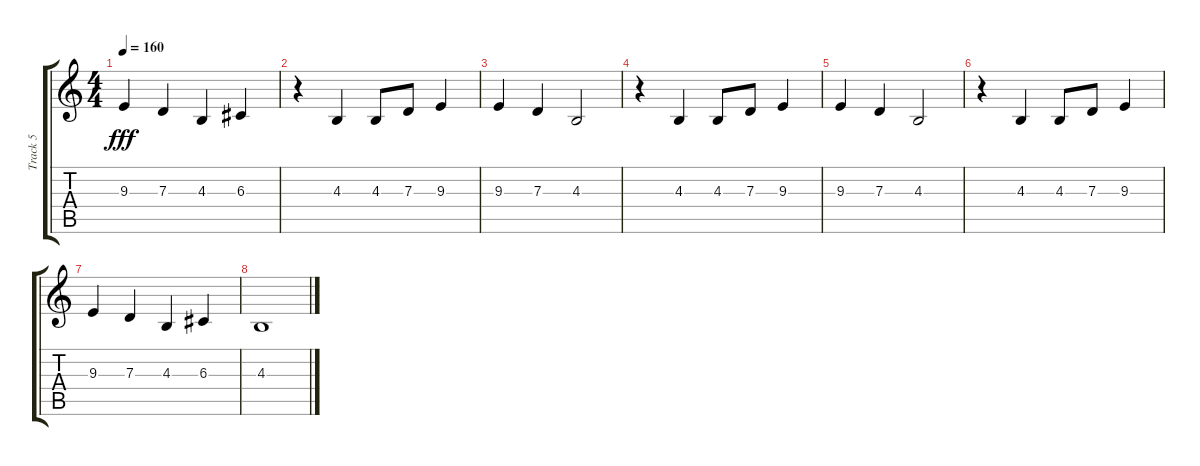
\track ("Track 5" "Track 5") {instrument tenorsax}
\staff {score tabs}
\tuning (E4 B3 G3 D3 A2 E2) {hide}
\ts (4 4)
\tempo 160
\clef g2
\ks c
9.3.4{dy fff} 7.3.4 4.3.4 6.3.4 |
r.4 4.3.4 4.3.8 7.3.8 9.3.4 |
9.3.4 7.3.4 4.3.2 |
r.4 4.3.4 4.3.8 7.3.8 9.3.4 |
9.3.4 7.3.4 4.3.2 |
r.4 4.3.4 4.3.8 7.3.8 9.3.4 |
9.3.4 7.3.4 4.3.4 6.3.4 |
4.3.1
